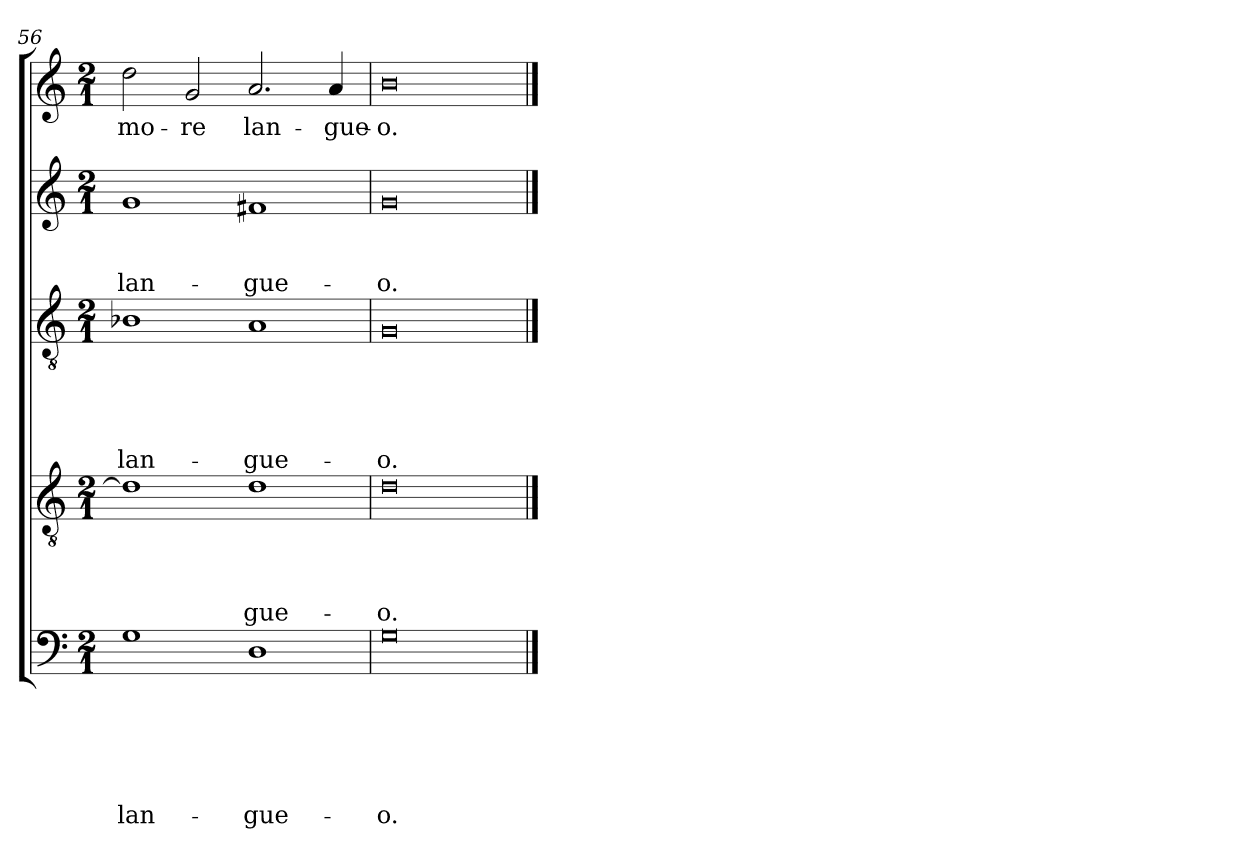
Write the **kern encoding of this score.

**kern	**text	**text	**text	**text	**text	**text	**kern	**text	**text	**text	**text	**kern	**text	**text	**text	**text	**text	**kern	**text	**text	**text	**kern	**text
*part5	*part5	*part5	*part5	*part5	*part5	*part5	*part4	*part4	*part4	*part4	*part4	*part3	*part3	*part3	*part3	*part3	*part3	*part2	*part2	*part2	*part2	*part1	*part1
*staff5	*staff5	*staff5	*staff5	*staff5	*staff5	*staff5	*staff4	*staff4	*staff4	*staff4	*staff4	*staff3	*staff3	*staff3	*staff3	*staff3	*staff3	*staff2	*staff2	*staff2	*staff2	*staff1	*staff1
*clefF4	*	*	*	*	*	*	*clefGv2	*	*	*	*	*clefGv2	*	*	*	*	*	*clefG2	*	*	*	*clefG2	*
*k[]	*	*	*	*	*	*	*k[]	*	*	*	*	*k[]	*	*	*	*	*	*k[]	*	*	*	*k[]	*
*C:	*	*	*	*	*	*	*C:	*	*	*	*	*C:	*	*	*	*	*	*C:	*	*	*	*C:	*
*M2/1	*	*	*	*	*	*	*M2/1	*	*	*	*	*M2/1	*	*	*	*	*	*M2/1	*	*	*	*M2/1	*
=56	=56	=56	=56	=56	=56	=56	=56	=56	=56	=56	=56	=56	=56	=56	=56	=56	=56	=56	=56	=56	=56	=56	=56
!	!	!	!	!	!	!LO:LY:b	!	!	!	!	!	!	!	!	!	!	!LO:LY:b	!	!	!	!LO:LY:b	!	!LO:LY:b
1G	.	.	.	.	.	lan-	1d]	.	.	.	.	1B-X	.	.	.	.	lan-	1g	.	.	lan-	2dd\	-mo-
!	!	!	!	!	!	!	!	!	!	!	!	!	!	!	!	!	!	!	!	!	!	!	!LO:LY:b
.	.	.	.	.	.	.	.	.	.	.	.	.	.	.	.	.	.	.	.	.	.	2g/	-re
!	!	!	!	!	!	!LO:LY:b	!	!	!	!	!LO:LY:b	!	!	!	!	!	!LO:LY:b	!	!	!	!LO:LY:b	!	!LO:LY:b
1D	.	.	.	.	.	-gue-	1d	.	.	.	-gue-	1A	.	.	.	.	-gue-	1f#X	.	.	-gue-	2.a/	lan-
!	!	!	!	!	!	!	!	!	!	!	!	!	!	!	!	!	!	!	!	!	!	!	!LO:LY:b
.	.	.	.	.	.	.	.	.	.	.	.	.	.	.	.	.	.	.	.	.	.	4a/	-gue-
=57	=57	=57	=57	=57	=57	=57	=57	=57	=57	=57	=57	=57	=57	=57	=57	=57	=57	=57	=57	=57	=57	=57	=57
!	!	!	!	!	!	!LO:LY:b	!	!	!	!	!LO:LY:b	!	!	!	!	!	!LO:LY:b	!	!	!	!LO:LY:b	!	!LO:LY:b
0G	.	.	.	.	.	-o.	0d	.	.	.	-o.	0G	.	.	.	.	-o.	0g	.	.	-o.	0b	-o.
==	==	==	==	==	==	==	==	==	==	==	==	==	==	==	==	==	==	==	==	==	==	==	==
*-	*-	*-	*-	*-	*-	*-	*-	*-	*-	*-	*-	*-	*-	*-	*-	*-	*-	*-	*-	*-	*-	*-	*-
